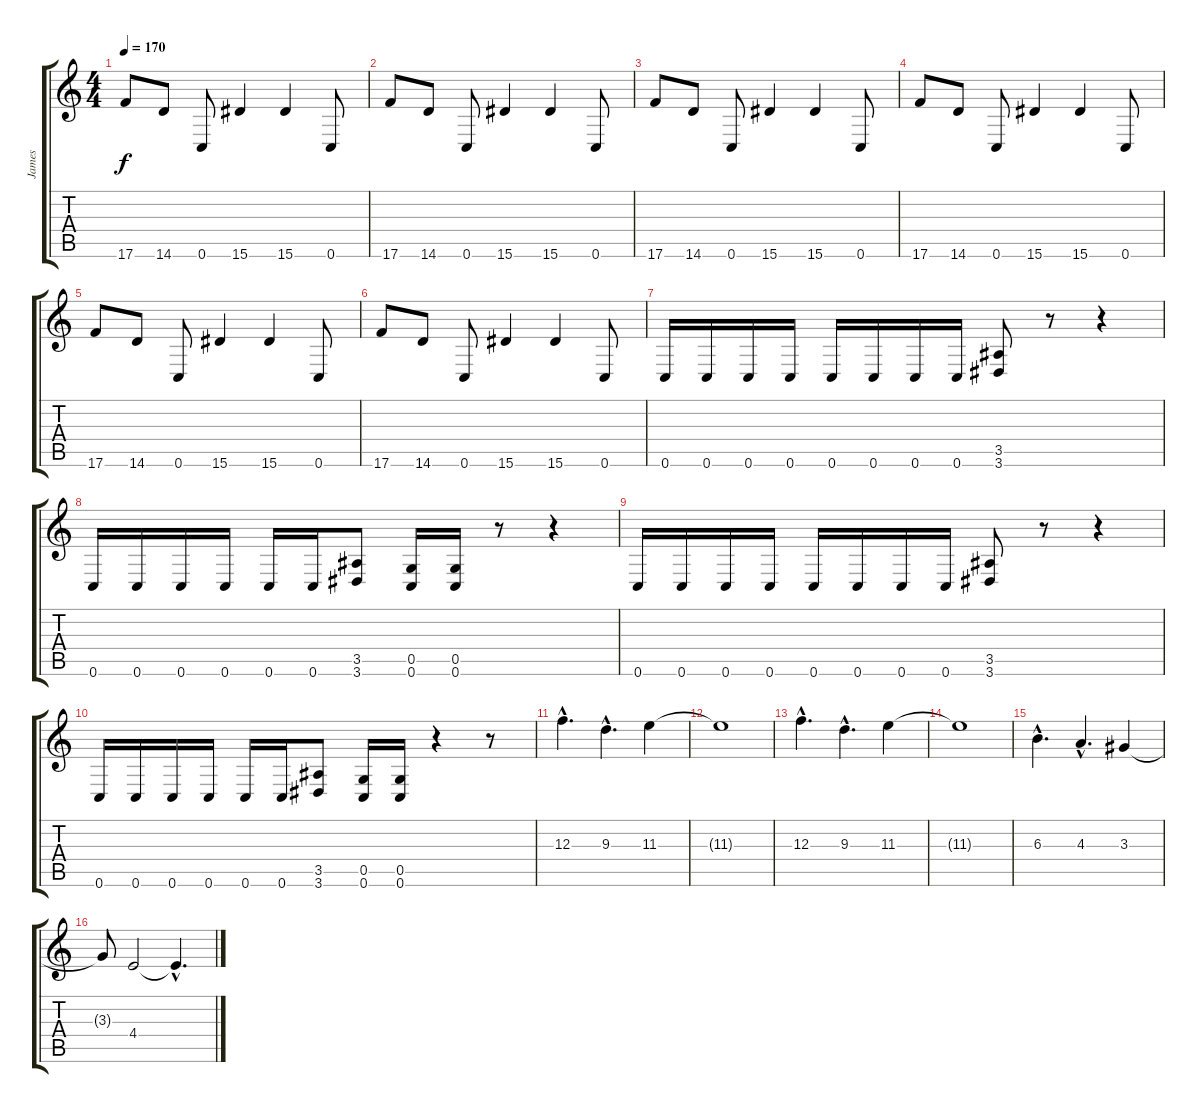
\track ("James" "James") {instrument distortionguitar}
\staff {score tabs}
\tuning (D4 A3 F3 C3 G2 C2) {hide}
\ts (4 4)
\tempo 170
\clef g2
\ks c
17.6.8{dy f instrument electricguitarclean} 14.6.8 0.6.8 15.6.4 15.6.4 0.6.8 |
17.6.8 14.6.8 0.6.8 15.6.4 15.6.4 0.6.8 |
17.6.8{instrument distortionguitar} 14.6.8 0.6.8 15.6.4 15.6.4 0.6.8 |
17.6.8 14.6.8 0.6.8 15.6.4 15.6.4 0.6.8 |
17.6.8{instrument electricguitarclean} 14.6.8 0.6.8 15.6.4 15.6.4 0.6.8 |
17.6.8 14.6.8 0.6.8 15.6.4 15.6.4 0.6.8 |
0.6.16{instrument distortionguitar} 0.6.16 0.6.16 0.6.16 0.6.16 0.6.16 0.6.16 0.6.16 (3.5 3.6).8 r.8 r.4 |
0.6.16 0.6.16 0.6.16 0.6.16 0.6.16 0.6.16 (3.5 3.6).8 (0.5 0.6).16 (0.5 0.6).16 r.8 r.4 |
0.6.16 0.6.16 0.6.16 0.6.16 0.6.16 0.6.16 0.6.16 0.6.16 (3.5 3.6).8 r.8 r.4 |
0.6.16 0.6.16 0.6.16 0.6.16 0.6.16 0.6.16 (3.5 3.6).8 (0.5 0.6).16 (0.5 0.6).16 r.4 r.8 |
12.3{hac}.4{d} 9.3{hac}.4{d} 11.3.4 |
11.3{t}.1 |
12.3{hac}.4{d} 9.3{hac}.4{d} 11.3.4 |
11.3{t}.1 |
6.3{hac}.4{d} 4.3{hac}.4{d} 3.3.4 |
3.3{t}.8 4.4.2 4.4{hac t}.4{d}
